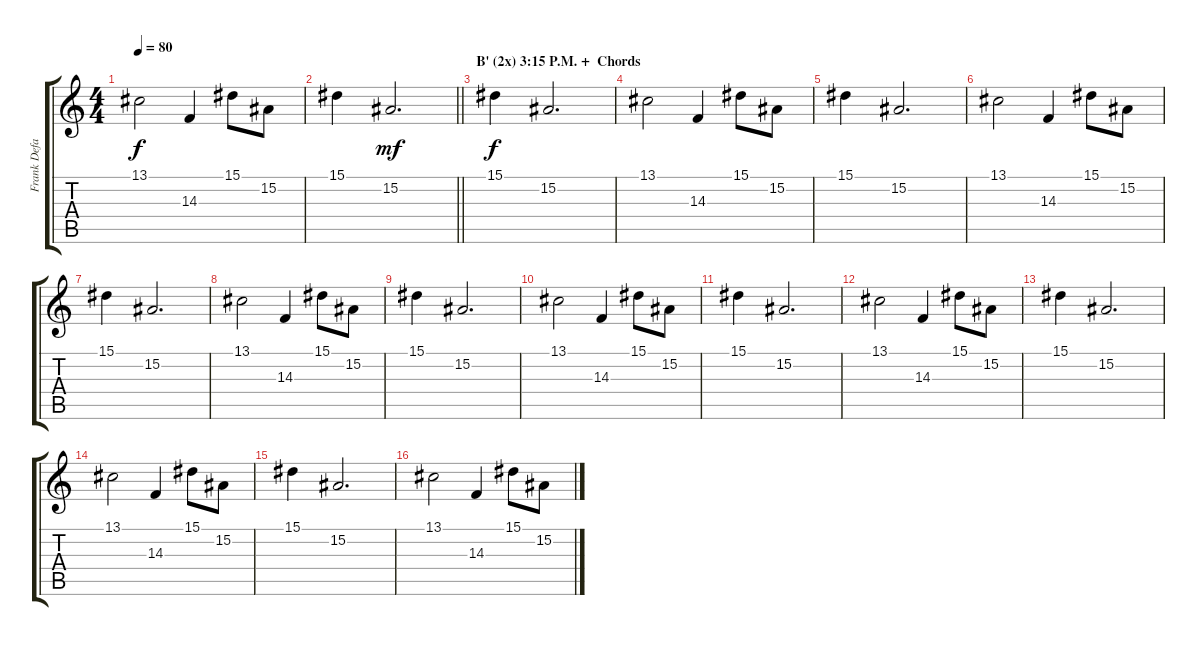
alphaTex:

\track ("Frank Default (Keyboard/Flute)" "Frank Defa") {instrument stringensemble1}
\staff {score tabs}
\tuning (C4 G3 Eb3 Bb2 F2 C2) {hide}
\ts (4 4)
\tempo 80
\clef g2
\ks c
13.1.2{dy f volume 11} 14.3.4 15.1.8 15.2.8 |
\barLineRight lightlight
15.1.4 15.2.2{d dy mf} |
\section ("" "B' (2x) 3:15 P.M. +  Chords")
15.1.4{dy f volume 6} 15.2.2{d} |
13.1.2 14.3.4 15.1.8 15.2.8 |
15.1.4 15.2.2{d} |
13.1.2 14.3.4 15.1.8 15.2.8 |
15.1.4 15.2.2{d} |
13.1.2 14.3.4 15.1.8 15.2.8 |
15.1.4 15.2.2{d} |
13.1.2 14.3.4 15.1.8 15.2.8 |
15.1.4 15.2.2{d} |
13.1.2 14.3.4 15.1.8 15.2.8 |
15.1.4 15.2.2{d} |
13.1.2 14.3.4 15.1.8 15.2.8 |
15.1.4 15.2.2{d} |
13.1.2 14.3.4 15.1.8 15.2.8
